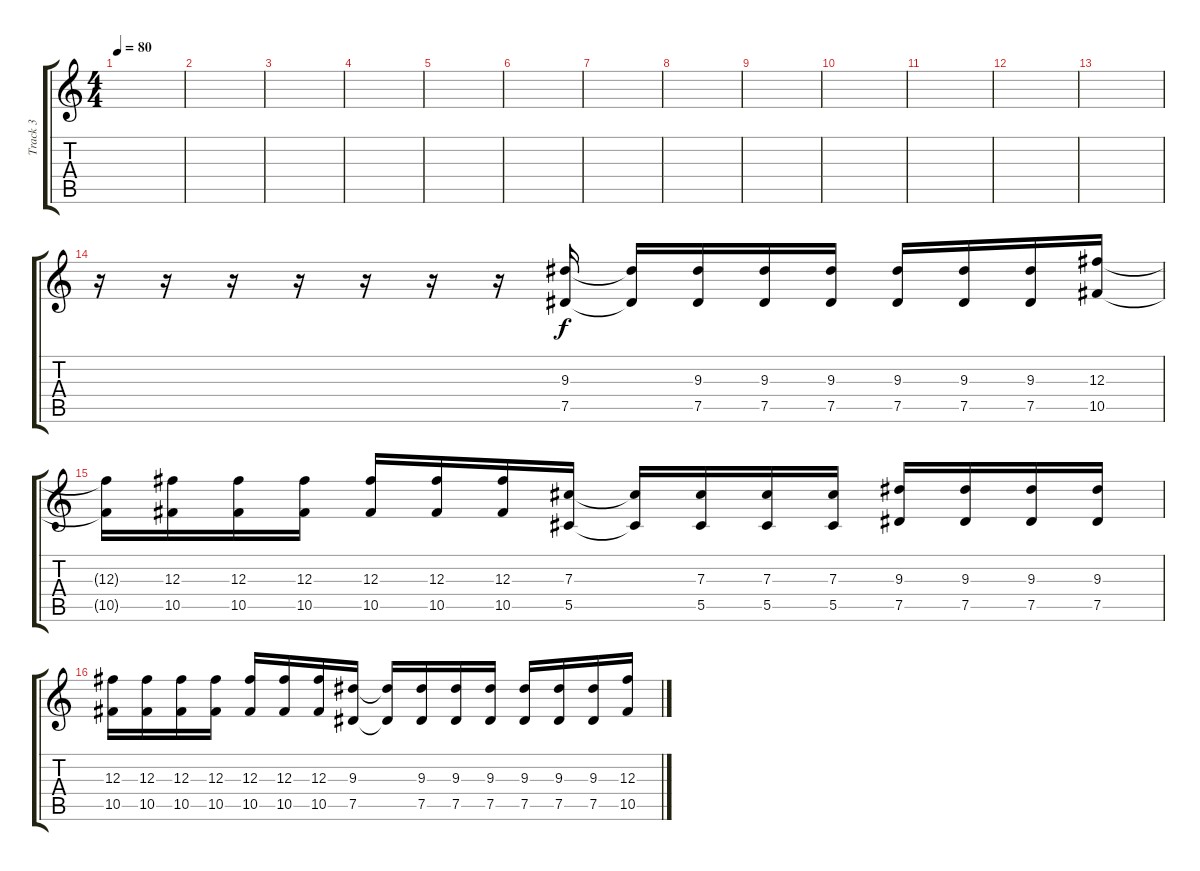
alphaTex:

\track ("Track 3" "Track 3") {instrument distortionguitar}
\staff {score tabs}
\tuning (Eb4 Bb3 Gb3 Db3 Ab2 Db2) {hide}
\ts (4 4)
\tempo 80
\clef g2
\ks c
|
|
|
|
|
|
|
|
|
|
|
|
|
r.16 r.16 r.16 r.16 r.16 r.16 r.16 (9.3 7.5).16 (9.3{t} 7.5{t}).16 (9.3 7.5).16 (9.3 7.5).16 (9.3 7.5).16 (9.3 7.5).16 (9.3 7.5).16 (9.3 7.5).16 (12.3 10.5).16 |
(12.3{t} 10.5{t}).16 (12.3 10.5).16 (12.3 10.5).16 (12.3 10.5).16 (12.3 10.5).16 (12.3 10.5).16 (12.3 10.5).16 (7.3 5.5).16 (7.3{t} 5.5{t}).16 (7.3 5.5).16 (7.3 5.5).16 (7.3 5.5).16 (9.3 7.5).16 (9.3 7.5).16 (9.3 7.5).16 (9.3 7.5).16 |
(12.3 10.5).16 (12.3 10.5).16 (12.3 10.5).16 (12.3 10.5).16 (12.3 10.5).16 (12.3 10.5).16 (12.3 10.5).16 (9.3 7.5).16 (9.3{t} 7.5{t}).16 (9.3 7.5).16 (9.3 7.5).16 (9.3 7.5).16 (9.3 7.5).16 (9.3 7.5).16 (9.3 7.5).16 (12.3 10.5).16
